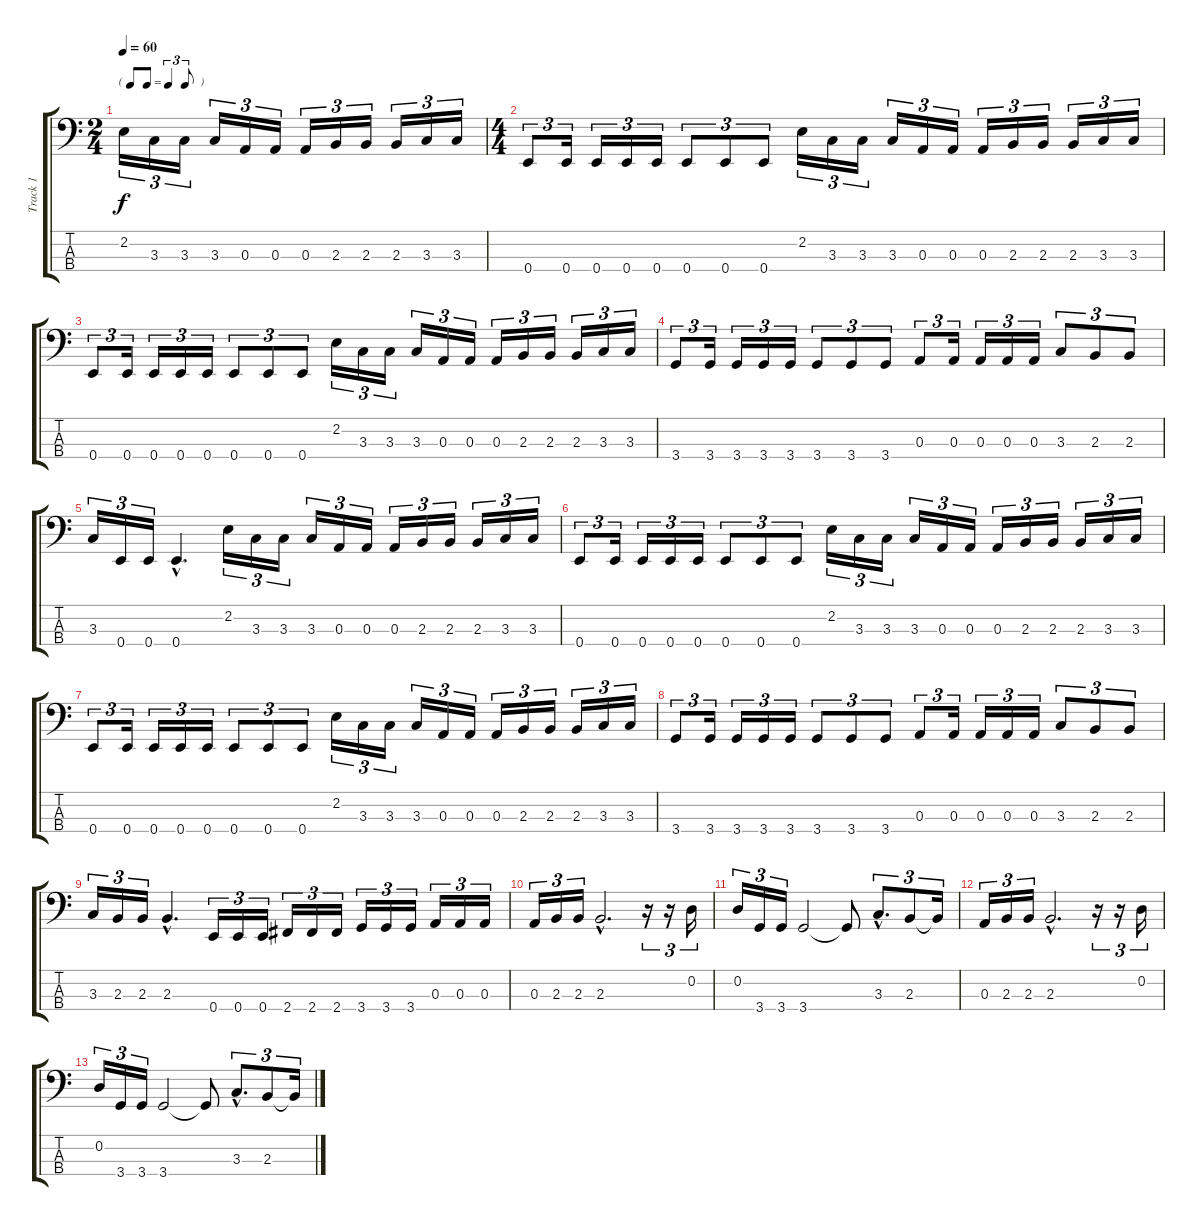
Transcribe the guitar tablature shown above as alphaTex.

\track ("Track 1" "Track 1") {instrument electricbassfinger}
\staff {score tabs}
\tuning (G2 D2 A1 E1) {hide}
\ts (2 4)
\tf triplet8th
\tempo 60
\clef f4
\ks c
2.2.16{tu (3 2) dy f} 3.3.16{tu (3 2)} 3.3.16{tu (3 2)} 3.3.16{tu (3 2)} 0.3.16{tu (3 2)} 0.3.16{tu (3 2)} 0.3.16{tu (3 2)} 2.3.16{tu (3 2)} 2.3.16{tu (3 2)} 2.3.16{tu (3 2)} 3.3.16{tu (3 2)} 3.3.16{tu (3 2)} |
\ts (4 4)
0.4.8{tu (3 2)} 0.4.16{tu (3 2)} 0.4.16{tu (3 2)} 0.4.16{tu (3 2)} 0.4.16{tu (3 2)} 0.4.8{tu (3 2)} 0.4.8{tu (3 2)} 0.4.8{tu (3 2)} 2.2.16{tu (3 2)} 3.3.16{tu (3 2)} 3.3.16{tu (3 2)} 3.3.16{tu (3 2)} 0.3.16{tu (3 2)} 0.3.16{tu (3 2)} 0.3.16{tu (3 2)} 2.3.16{tu (3 2)} 2.3.16{tu (3 2)} 2.3.16{tu (3 2)} 3.3.16{tu (3 2)} 3.3.16{tu (3 2)} |
0.4.8{tu (3 2)} 0.4.16{tu (3 2)} 0.4.16{tu (3 2)} 0.4.16{tu (3 2)} 0.4.16{tu (3 2)} 0.4.8{tu (3 2)} 0.4.8{tu (3 2)} 0.4.8{tu (3 2)} 2.2.16{tu (3 2)} 3.3.16{tu (3 2)} 3.3.16{tu (3 2)} 3.3.16{tu (3 2)} 0.3.16{tu (3 2)} 0.3.16{tu (3 2)} 0.3.16{tu (3 2)} 2.3.16{tu (3 2)} 2.3.16{tu (3 2)} 2.3.16{tu (3 2)} 3.3.16{tu (3 2)} 3.3.16{tu (3 2)} |
3.4.8{tu (3 2)} 3.4.16{tu (3 2)} 3.4.16{tu (3 2)} 3.4.16{tu (3 2)} 3.4.16{tu (3 2)} 3.4.8{tu (3 2)} 3.4.8{tu (3 2)} 3.4.8{tu (3 2)} 0.3.8{tu (3 2)} 0.3.16{tu (3 2)} 0.3.16{tu (3 2)} 0.3.16{tu (3 2)} 0.3.16{tu (3 2)} 3.3.8{tu (3 2)} 2.3.8{tu (3 2)} 2.3.8{tu (3 2)} |
3.3.16{tu (3 2)} 0.4.16{tu (3 2)} 0.4.16{tu (3 2)} 0.4{hac}.4{d} 2.2.16{tu (3 2)} 3.3.16{tu (3 2)} 3.3.16{tu (3 2)} 3.3.16{tu (3 2)} 0.3.16{tu (3 2)} 0.3.16{tu (3 2)} 0.3.16{tu (3 2)} 2.3.16{tu (3 2)} 2.3.16{tu (3 2)} 2.3.16{tu (3 2)} 3.3.16{tu (3 2)} 3.3.16{tu (3 2)} |
0.4.8{tu (3 2)} 0.4.16{tu (3 2)} 0.4.16{tu (3 2)} 0.4.16{tu (3 2)} 0.4.16{tu (3 2)} 0.4.8{tu (3 2)} 0.4.8{tu (3 2)} 0.4.8{tu (3 2)} 2.2.16{tu (3 2)} 3.3.16{tu (3 2)} 3.3.16{tu (3 2)} 3.3.16{tu (3 2)} 0.3.16{tu (3 2)} 0.3.16{tu (3 2)} 0.3.16{tu (3 2)} 2.3.16{tu (3 2)} 2.3.16{tu (3 2)} 2.3.16{tu (3 2)} 3.3.16{tu (3 2)} 3.3.16{tu (3 2)} |
0.4.8{tu (3 2)} 0.4.16{tu (3 2)} 0.4.16{tu (3 2)} 0.4.16{tu (3 2)} 0.4.16{tu (3 2)} 0.4.8{tu (3 2)} 0.4.8{tu (3 2)} 0.4.8{tu (3 2)} 2.2.16{tu (3 2)} 3.3.16{tu (3 2)} 3.3.16{tu (3 2)} 3.3.16{tu (3 2)} 0.3.16{tu (3 2)} 0.3.16{tu (3 2)} 0.3.16{tu (3 2)} 2.3.16{tu (3 2)} 2.3.16{tu (3 2)} 2.3.16{tu (3 2)} 3.3.16{tu (3 2)} 3.3.16{tu (3 2)} |
3.4.8{tu (3 2)} 3.4.16{tu (3 2)} 3.4.16{tu (3 2)} 3.4.16{tu (3 2)} 3.4.16{tu (3 2)} 3.4.8{tu (3 2)} 3.4.8{tu (3 2)} 3.4.8{tu (3 2)} 0.3.8{tu (3 2)} 0.3.16{tu (3 2)} 0.3.16{tu (3 2)} 0.3.16{tu (3 2)} 0.3.16{tu (3 2)} 3.3.8{tu (3 2)} 2.3.8{tu (3 2)} 2.3.8{tu (3 2)} |
3.3.16{tu (3 2)} 2.3.16{tu (3 2)} 2.3.16{tu (3 2)} 2.3{hac}.4{d} 0.4.16{tu (3 2)} 0.4.16{tu (3 2)} 0.4.16{tu (3 2)} 2.4.16{tu (3 2)} 2.4.16{tu (3 2)} 2.4.16{tu (3 2)} 3.4.16{tu (3 2)} 3.4.16{tu (3 2)} 3.4.16{tu (3 2)} 0.3.16{tu (3 2)} 0.3.16{tu (3 2)} 0.3.16{tu (3 2)} |
0.3.16{tu (3 2)} 2.3.16{tu (3 2)} 2.3.16{tu (3 2)} 2.3{hac}.2{d} r.16{tu (3 2)} r.16{tu (3 2)} 0.2.16{tu (3 2)} |
0.2.16{tu (3 2)} 3.4.16{tu (3 2)} 3.4.16{tu (3 2)} 3.4.2 3.4{t}.8 3.3{hac}.8{d tu (3 2)} 2.3.8{tu (3 2)} 2.3{t}.16{tu (3 2)} |
0.3.16{tu (3 2)} 2.3.16{tu (3 2)} 2.3.16{tu (3 2)} 2.3{hac}.2{d} r.16{tu (3 2)} r.16{tu (3 2)} 0.2.16{tu (3 2)} |
0.2.16{tu (3 2)} 3.4.16{tu (3 2)} 3.4.16{tu (3 2)} 3.4.2 3.4{t}.8 3.3{hac}.8{d tu (3 2)} 2.3.8{tu (3 2)} 2.3{t}.16{tu (3 2)}
